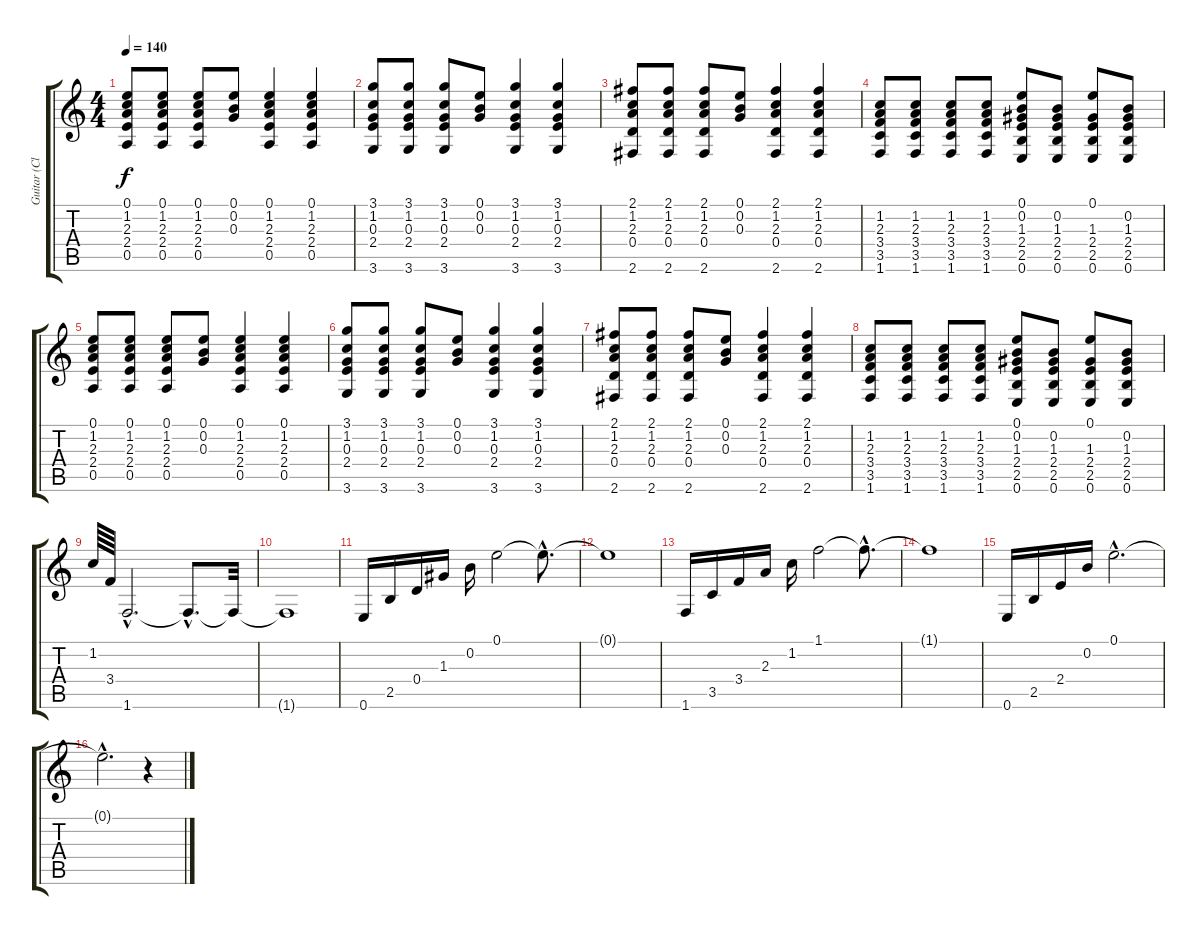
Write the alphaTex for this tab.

\track ("Guitar (Clean)" "Guitar (Cl") {instrument electricguitarclean}
\staff {score tabs}
\tuning (E4 B3 G3 D3 A2 E2) {hide}
\ts (4 4)
\tempo 140
\clef g2
\ks c
(0.1 1.2 2.3 2.4 0.5).8{dy f} (0.1 1.2 2.3 2.4 0.5).8 (0.1 1.2 2.3 2.4 0.5).8 (0.1 0.2 0.3).8 (0.1 1.2 2.3 2.4 0.5).4 (0.1 1.2 2.3 2.4 0.5).4 |
(3.1 1.2 0.3 2.4 3.6).8 (3.1 1.2 0.3 2.4 3.6).8 (3.1 1.2 0.3 2.4 3.6).8 (0.1 0.2 0.3).8 (3.1 1.2 0.3 2.4 3.6).4 (3.1 1.2 0.3 2.4 3.6).4 |
(2.1 1.2 2.3 0.4 2.6).8 (2.1 1.2 2.3 0.4 2.6).8 (2.1 1.2 2.3 0.4 2.6).8 (0.1 0.2 0.3).8 (2.1 1.2 2.3 0.4 2.6).4 (2.1 1.2 2.3 0.4 2.6).4 |
(1.2 2.3 3.4 3.5 1.6).8 (1.2 2.3 3.4 3.5 1.6).8 (1.2 2.3 3.4 3.5 1.6).8 (1.2 2.3 3.4 3.5 1.6).8 (0.1 0.2 1.3 2.4 2.5 0.6).8 (0.2 1.3 2.4 2.5 0.6).8 (0.1 1.3 2.4 2.5 0.6).8 (0.2 1.3 2.4 2.5 0.6).8 |
(0.1 1.2 2.3 2.4 0.5).8 (0.1 1.2 2.3 2.4 0.5).8 (0.1 1.2 2.3 2.4 0.5).8 (0.1 0.2 0.3).8 (0.1 1.2 2.3 2.4 0.5).4 (0.1 1.2 2.3 2.4 0.5).4 |
(3.1 1.2 0.3 2.4 3.6).8 (3.1 1.2 0.3 2.4 3.6).8 (3.1 1.2 0.3 2.4 3.6).8 (0.1 0.2 0.3).8 (3.1 1.2 0.3 2.4 3.6).4 (3.1 1.2 0.3 2.4 3.6).4 |
(2.1 1.2 2.3 0.4 2.6).8 (2.1 1.2 2.3 0.4 2.6).8 (2.1 1.2 2.3 0.4 2.6).8 (0.1 0.2 0.3).8 (2.1 1.2 2.3 0.4 2.6).4 (2.1 1.2 2.3 0.4 2.6).4 |
(1.2 2.3 3.4 3.5 1.6).8 (1.2 2.3 3.4 3.5 1.6).8 (1.2 2.3 3.4 3.5 1.6).8 (1.2 2.3 3.4 3.5 1.6).8 (0.1 0.2 1.3 2.4 2.5 0.6).8 (0.2 1.3 2.4 2.5 0.6).8 (0.1 1.3 2.4 2.5 0.6).8 (0.2 1.3 2.4 2.5 0.6).8 |
1.2.64 3.4.64 1.6{hac}.2{d} 1.6{hac t}.8{d} 1.6{t}.32 |
1.6{t}.1 |
0.6.16 2.5.16 0.4.16 1.3.16 0.2.16 0.1.2 0.1{hac t}.8{d} |
0.1{t}.1 |
1.6.16 3.5.16 3.4.16 2.3.16 1.2.16 1.1.2 1.1{hac t}.8{d} |
1.1{t}.1 |
0.6.16 2.5.16 2.4.16 0.2.16 0.1{hac}.2{d} |
0.1{hac t}.2{d} r.4
